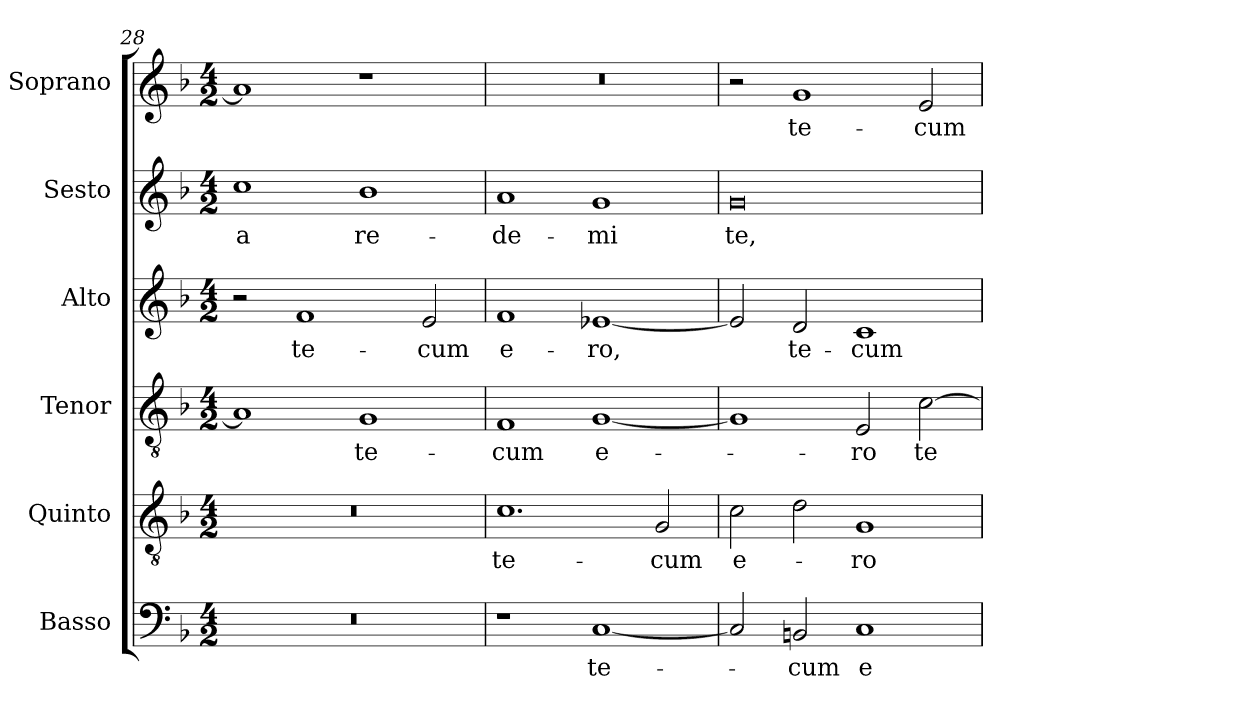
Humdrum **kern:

**kern	**text	**kern	**text	**kern	**text	**kern	**text	**kern	**text	**kern	**text
*part6	*part6	*part5	*part5	*part4	*part4	*part3	*part3	*part2	*part2	*part1	*part1
*staff6	*staff6	*staff5	*staff5	*staff4	*staff4	*staff3	*staff3	*staff2	*staff2	*staff1	*staff1
*I"Basso	*	*I"Quinto	*	*I"Tenor	*	*I"Alto	*	*I"Sesto	*	*I"Soprano	*
*I'B.	*	*I'Q.	*	*I'T.	*	*I'A.	*	*I'Ss.	*	*I'S.	*
*clefF4	*	*clefGv2	*	*clefGv2	*	*clefG2	*	*clefG2	*	*clefG2	*
*	*	*ITrd7c12	*	*ITrd7c12	*	*	*	*	*	*	*
*k[b-]	*	*k[b-]	*	*k[b-]	*	*k[b-]	*	*k[b-]	*	*k[b-]	*
*F:	*	*F:	*	*F:	*	*F:	*	*F:	*	*F:	*
*M4/2	*	*M4/2	*	*M4/2	*	*M4/2	*	*M4/2	*	*M4/2	*
=28	=28	=28	=28	=28	=28	=28	=28	=28	=28	=28	=28
!LO:N:vis=1	!	!LO:N:vis=1	!	!	!	!	!	!	!	!	!
!	!	!	!	!	!	!	!	!	!LO:LY:b:color=#000000	!	!
0r	.	0r	.	1AAi]	.	2r	.	1cci	-a	1ai]	.
!	!	!	!	!	!	!	!LO:LY:b:color=#000000	!	!	!	!
.	.	.	.	.	.	1fi	te-	.	.	.	.
!	!	!	!	!	!LO:LY:b:color=#000000	!	!	!	!	!	!
!	!	!	!	!	!	!	!	!	!LO:LY:b:color=#000000	!	!
.	.	.	.	1GGi	te-	.	.	1b-i	re-	1r	.
!	!	!	!	!	!	!	!LO:LY:b:color=#000000	!	!	!	!
.	.	.	.	.	.	2ei/	-cum	.	.	.	.
=29	=29	=29	=29	=29	=29	=29	=29	=29	=29	=29	=29
!	!	!	!LO:LY:b:color=#000000	!	!	!	!	!	!	!	!
!	!	!	!	!	!LO:LY:b:color=#000000	!	!	!	!	!	!
!	!	!	!	!	!	!	!LO:LY:b:color=#000000	!	!	!	!
!	!	!	!	!	!	!	!	!	!LO:LY:b:color=#000000	!LO:N:vis=1	!
1r	.	1.Ci	te-	1FFi	-cum	1fi	e-	1ai	-de-	0r	.
!	!LO:LY:b:color=#000000	!	!	!	!	!	!	!	!	!	!
!	!	!	!	!	!LO:LY:b:color=#000000	!	!	!	!	!	!
!	!	!	!	!	!	!	!LO:LY:b:color=#000000	!	!	!	!
!	!	!	!	!	!	!	!	!	!LO:LY:b:color=#000000	!	!
[1Ci	te-	.	.	[1GGi	e-	[1e-Xi	-ro,	1gi	-mi	.	.
!	!	!	!LO:LY:b:color=#000000	!	!	!	!	!	!	!	!
.	.	2GGi/	-cum	.	.	.	.	.	.	.	.
=30	=30	=30	=30	=30	=30	=30	=30	=30	=30	=30	=30
!	!	!	!LO:LY:b:color=#000000	!	!	!	!	!	!	!	!
!	!	!	!	!	!	!	!	!	!LO:LY:b:color=#000000	!	!
2Ci/]	.	2Ci\	e-	1GGi]	.	2e-i/]	.	0gi	te,	2r	.
!	!LO:LY:b:color=#000000	!	!	!	!	!	!	!	!	!	!
!	!	!	!	!	!	!	!LO:LY:b:color=#000000	!	!	!	!
!	!	!	!	!	!	!	!	!	!	!	!LO:LY:b:color=#000000
2BBni/	-cum	2Di\	.	.	.	2di/	te-	.	.	1gi	te-
!	!LO:LY:b:color=#000000	!	!	!	!	!	!	!	!	!	!
!	!	!	!LO:LY:b:color=#000000	!	!	!	!	!	!	!	!
!	!	!	!	!	!LO:LY:b:color=#000000	!	!	!	!	!	!
!	!	!	!	!	!	!	!LO:LY:b:color=#000000	!	!	!	!
1Ci	e-	1GGi	-ro	2EEi/	-ro	1ci	-cum	.	.	.	.
!	!	!	!	!	!LO:LY:b:color=#000000	!	!	!	!	!	!
!	!	!	!	!	!	!	!	!	!	!	!LO:LY:b:color=#000000
.	.	.	.	[2Ci\	te-	.	.	.	.	2ei/	-cum
=	=	=	=	=	=	=	=	=	=	=	=
*-	*-	*-	*-	*-	*-	*-	*-	*-	*-	*-	*-
